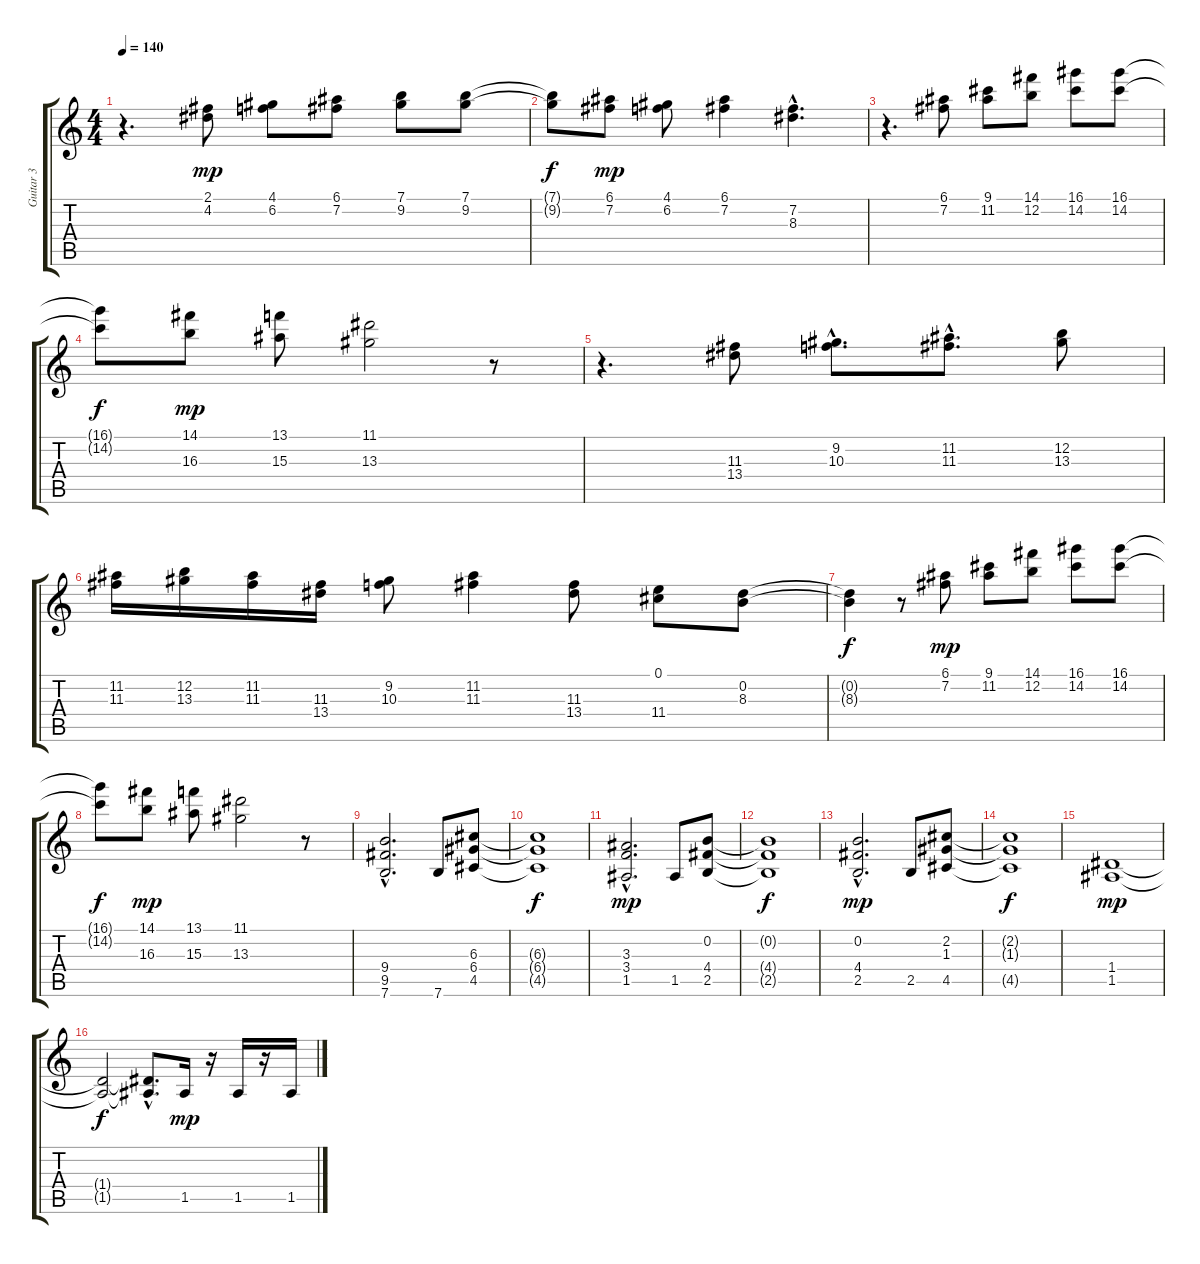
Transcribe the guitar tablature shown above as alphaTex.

\track ("Guitar 3" "Guitar 3") {instrument distortionguitar}
\staff {score tabs}
\tuning (E4 B3 G3 D3 A2 E2) {hide}
\ts (4 4)
\tempo 140
\clef g2
\ks c
r.4{d dy f} (2.1 4.2).8{dy mp} (4.1 6.2).8 (6.1 7.2).8 (7.1 9.2).8 (7.1 9.2).8 |
(7.1{t} 9.2{t}).8{dy f} (6.1 7.2).8{dy mp} (4.1 6.2).8 (6.1 7.2).4 (7.2{hac} 8.3{hac}).4{d} |
r.4{d} (6.1 7.2).8 (9.1 11.2).8 (14.1 12.2).8 (16.1 14.2).8 (16.1 14.2).8 |
(16.1{t} 14.2{t}).8{dy f} (14.1 16.3).8{dy mp} (13.1 15.3).8 (11.1 13.3).2 r.8 |
r.4{d} (11.3 13.4).8 (9.2{hac} 10.3{hac}).8{d} (11.2{hac} 11.3{hac}).8{d} (12.2 13.3).8 |
(11.2 11.3).16 (12.2 13.3).16 (11.2 11.3).16 (11.3 13.4).16 (9.2 10.3).8 (11.2 11.3).4 (11.3 13.4).8 (0.1 11.4).8 (0.2 8.3).8 |
(0.2{t} 8.3{t}).4{dy f} r.8 (6.1 7.2).8{dy mp} (9.1 11.2).8 (14.1 12.2).8 (16.1 14.2).8 (16.1 14.2).8 |
(16.1{t} 14.2{t}).8{dy f} (14.1 16.3).8{dy mp} (13.1 15.3).8 (11.1 13.3).2 r.8 |
(9.4{hac} 9.5{hac} 7.6{hac}).2{d} 7.6.8 (6.3 6.4 4.5).8 |
(6.3{t} 6.4{t} 4.5{t}).1{dy f} |
(3.3{hac} 3.4{hac} 1.5{hac}).2{d dy mp} 1.5.8 (0.2 4.4 2.5).8 |
(0.2{t} 4.4{t} 2.5{t}).1{dy f} |
(0.2{hac} 4.4{hac} 2.5{hac}).2{d dy mp} 2.5.8 (2.2 1.3 4.5).8 |
(2.2{t} 1.3{t} 4.5{t}).1{dy f} |
(1.4 1.5).1{dy mp} |
(1.4{t} 1.5{t}).2{dy f} (1.4{hac t} 1.5{hac t}).8{d} 1.5.16{dy mp} r.16 1.5.16 r.16 1.5.16
